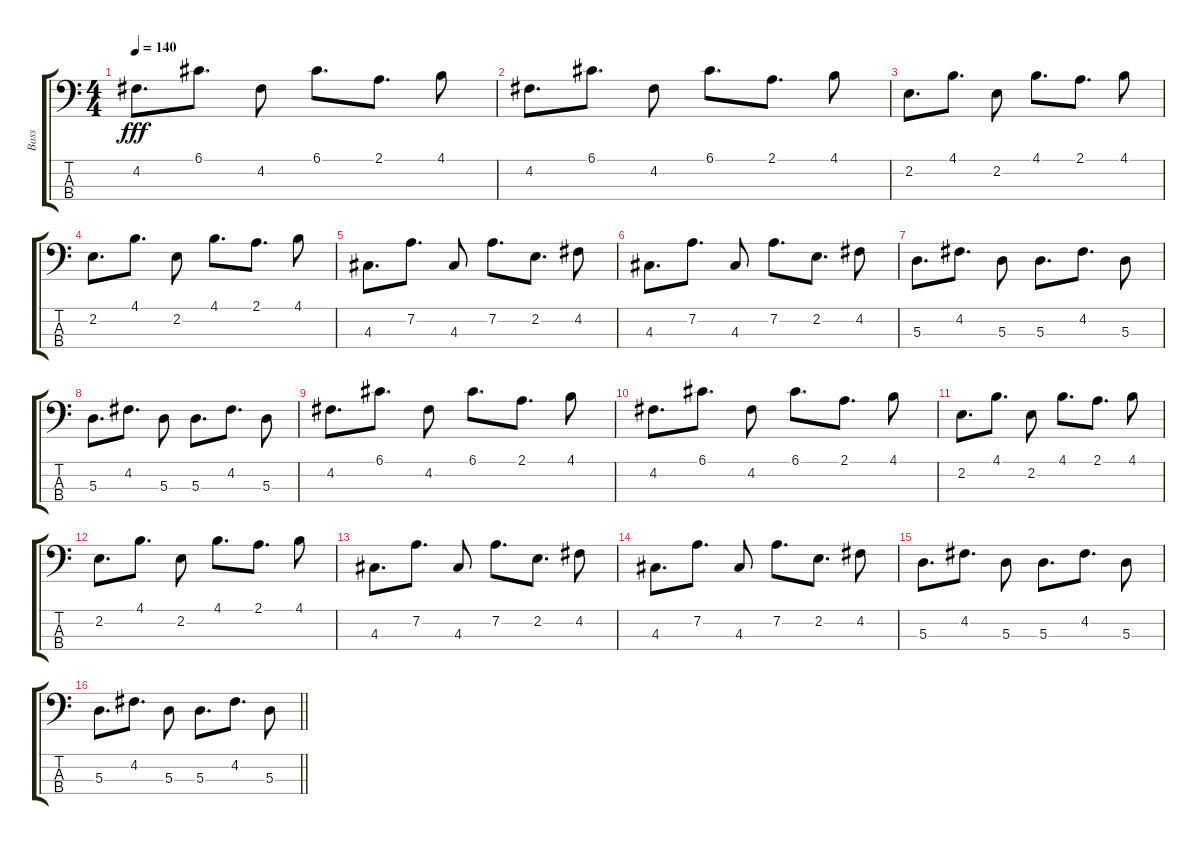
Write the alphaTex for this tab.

\track ("Bass" "Bass") {instrument electricbassfinger}
\staff {score tabs}
\tuning (G2 D2 A1 E1) {hide}
\ts (4 4)
\tempo 140
\clef f4
\ks c
4.2.8{d dy fff} 6.1.8{d} 4.2.8 6.1.8{d} 2.1.8{d} 4.1.8 |
4.2.8{d} 6.1.8{d} 4.2.8 6.1.8{d} 2.1.8{d} 4.1.8 |
2.2.8{d} 4.1.8{d} 2.2.8 4.1.8{d} 2.1.8{d} 4.1.8 |
2.2.8{d} 4.1.8{d} 2.2.8 4.1.8{d} 2.1.8{d} 4.1.8 |
4.3.8{d} 7.2.8{d} 4.3.8 7.2.8{d} 2.2.8{d} 4.2.8 |
4.3.8{d} 7.2.8{d} 4.3.8 7.2.8{d} 2.2.8{d} 4.2.8 |
5.3.8{d} 4.2.8{d} 5.3.8 5.3.8{d} 4.2.8{d} 5.3.8 |
5.3.8{d} 4.2.8{d} 5.3.8 5.3.8{d} 4.2.8{d} 5.3.8 |
4.2.8{d} 6.1.8{d} 4.2.8 6.1.8{d} 2.1.8{d} 4.1.8 |
4.2.8{d} 6.1.8{d} 4.2.8 6.1.8{d} 2.1.8{d} 4.1.8 |
2.2.8{d} 4.1.8{d} 2.2.8 4.1.8{d} 2.1.8{d} 4.1.8 |
2.2.8{d} 4.1.8{d} 2.2.8 4.1.8{d} 2.1.8{d} 4.1.8 |
4.3.8{d} 7.2.8{d} 4.3.8 7.2.8{d} 2.2.8{d} 4.2.8 |
4.3.8{d} 7.2.8{d} 4.3.8 7.2.8{d} 2.2.8{d} 4.2.8 |
5.3.8{d} 4.2.8{d} 5.3.8 5.3.8{d} 4.2.8{d} 5.3.8 |
\barLineRight lightlight
5.3.8{d} 4.2.8{d} 5.3.8 5.3.8{d} 4.2.8{d} 5.3.8
